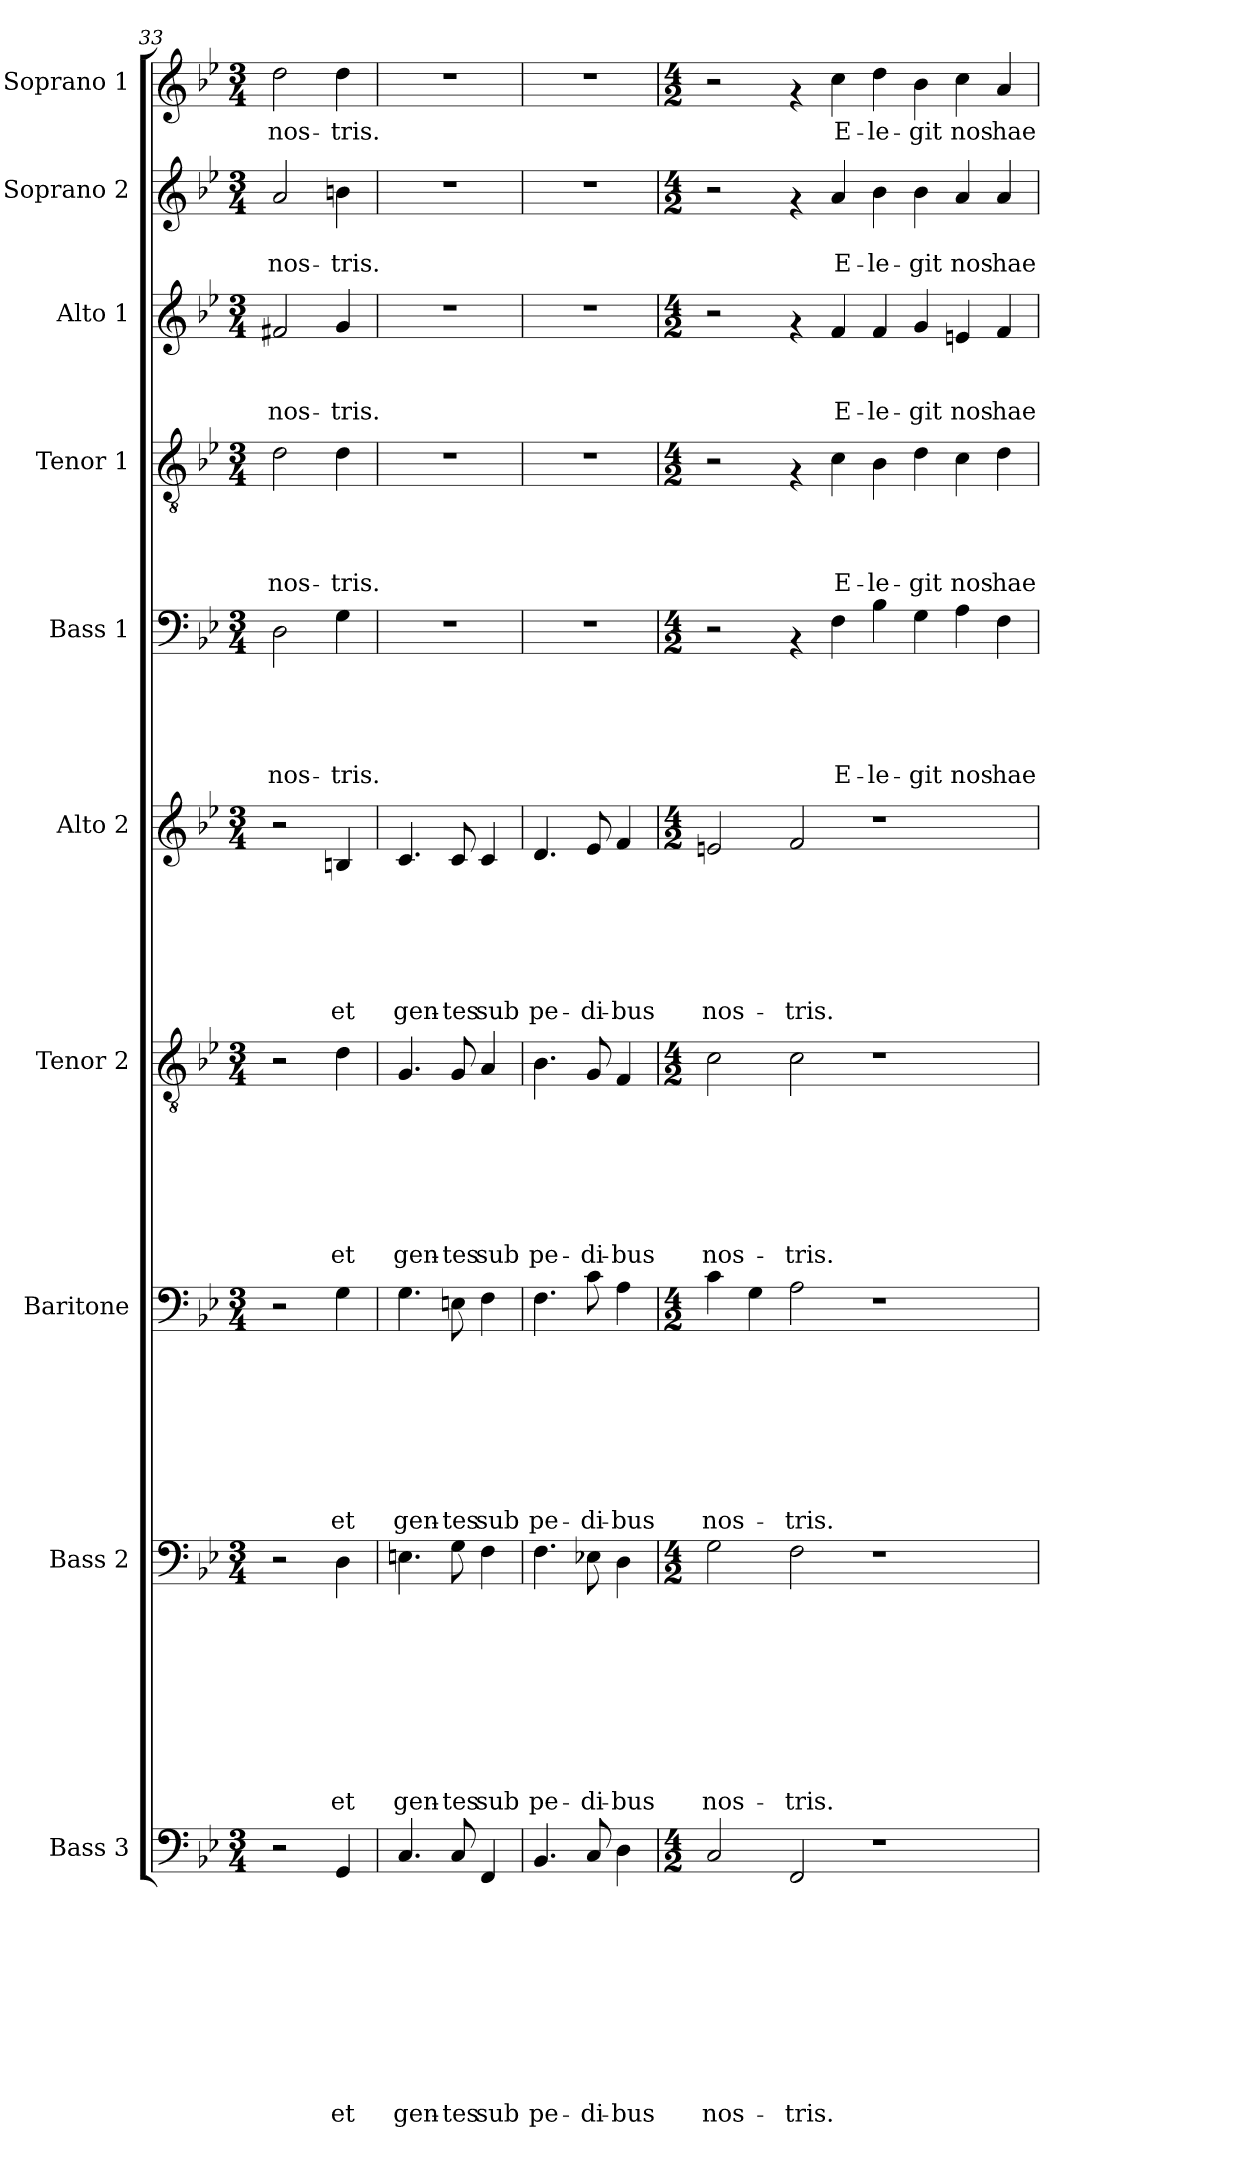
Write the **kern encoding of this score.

**kern	**text	**text	**text	**text	**text	**text	**text	**text	**text	**text	**kern	**text	**text	**text	**text	**text	**text	**text	**text	**text	**kern	**text	**text	**text	**text	**text	**text	**text	**text	**kern	**text	**text	**text	**text	**text	**text	**text	**kern	**text	**text	**text	**text	**text	**text	**kern	**text	**text	**text	**text	**text	**kern	**text	**text	**text	**text	**kern	**text	**text	**text	**kern	**text	**text	**kern	**text
*part10	*part10	*part10	*part10	*part10	*part10	*part10	*part10	*part10	*part10	*part10	*part9	*part9	*part9	*part9	*part9	*part9	*part9	*part9	*part9	*part9	*part8	*part8	*part8	*part8	*part8	*part8	*part8	*part8	*part8	*part7	*part7	*part7	*part7	*part7	*part7	*part7	*part7	*part6	*part6	*part6	*part6	*part6	*part6	*part6	*part5	*part5	*part5	*part5	*part5	*part5	*part4	*part4	*part4	*part4	*part4	*part3	*part3	*part3	*part3	*part2	*part2	*part2	*part1	*part1
*staff10	*staff10	*staff10	*staff10	*staff10	*staff10	*staff10	*staff10	*staff10	*staff10	*staff10	*staff9	*staff9	*staff9	*staff9	*staff9	*staff9	*staff9	*staff9	*staff9	*staff9	*staff8	*staff8	*staff8	*staff8	*staff8	*staff8	*staff8	*staff8	*staff8	*staff7	*staff7	*staff7	*staff7	*staff7	*staff7	*staff7	*staff7	*staff6	*staff6	*staff6	*staff6	*staff6	*staff6	*staff6	*staff5	*staff5	*staff5	*staff5	*staff5	*staff5	*staff4	*staff4	*staff4	*staff4	*staff4	*staff3	*staff3	*staff3	*staff3	*staff2	*staff2	*staff2	*staff1	*staff1
*I"Bass 3	*	*	*	*	*	*	*	*	*	*	*I"Bass 2	*	*	*	*	*	*	*	*	*	*I"Baritone	*	*	*	*	*	*	*	*	*I"Tenor 2	*	*	*	*	*	*	*	*I"Alto 2	*	*	*	*	*	*	*I"Bass 1	*	*	*	*	*	*I"Tenor 1	*	*	*	*	*I"Alto 1	*	*	*	*I"Soprano 2	*	*	*I"Soprano 1	*
*I'B.	*	*	*	*	*	*	*	*	*	*	*I'B.	*	*	*	*	*	*	*	*	*	*I'Bar.	*	*	*	*	*	*	*	*	*I'T.	*	*	*	*	*	*	*	*I'A.	*	*	*	*	*	*	*I'B.	*	*	*	*	*	*I'T.	*	*	*	*	*I'A.	*	*	*	*I'S.	*	*	*I'S.	*
*clefF4	*	*	*	*	*	*	*	*	*	*	*clefF4	*	*	*	*	*	*	*	*	*	*clefF4	*	*	*	*	*	*	*	*	*clefGv2	*	*	*	*	*	*	*	*clefG2	*	*	*	*	*	*	*clefF4	*	*	*	*	*	*clefGv2	*	*	*	*	*clefG2	*	*	*	*clefG2	*	*	*clefG2	*
*k[b-e-]	*	*	*	*	*	*	*	*	*	*	*k[b-e-]	*	*	*	*	*	*	*	*	*	*k[b-e-]	*	*	*	*	*	*	*	*	*k[b-e-]	*	*	*	*	*	*	*	*k[b-e-]	*	*	*	*	*	*	*k[b-e-]	*	*	*	*	*	*k[b-e-]	*	*	*	*	*k[b-e-]	*	*	*	*k[b-e-]	*	*	*k[b-e-]	*
*B-:	*	*	*	*	*	*	*	*	*	*	*B-:	*	*	*	*	*	*	*	*	*	*B-:	*	*	*	*	*	*	*	*	*B-:	*	*	*	*	*	*	*	*B-:	*	*	*	*	*	*	*B-:	*	*	*	*	*	*B-:	*	*	*	*	*B-:	*	*	*	*B-:	*	*	*B-:	*
*M3/4	*	*	*	*	*	*	*	*	*	*	*M3/4	*	*	*	*	*	*	*	*	*	*M3/4	*	*	*	*	*	*	*	*	*M3/4	*	*	*	*	*	*	*	*M3/4	*	*	*	*	*	*	*M3/4	*	*	*	*	*	*M3/4	*	*	*	*	*M3/4	*	*	*	*M3/4	*	*	*M3/4	*
=33	=33	=33	=33	=33	=33	=33	=33	=33	=33	=33	=33	=33	=33	=33	=33	=33	=33	=33	=33	=33	=33	=33	=33	=33	=33	=33	=33	=33	=33	=33	=33	=33	=33	=33	=33	=33	=33	=33	=33	=33	=33	=33	=33	=33	=33	=33	=33	=33	=33	=33	=33	=33	=33	=33	=33	=33	=33	=33	=33	=33	=33	=33	=33	=33
!	!	!	!	!	!	!	!	!	!	!	!	!	!	!	!	!	!	!	!	!	!	!	!	!	!	!	!	!	!	!	!	!	!	!	!	!	!	!	!	!	!	!	!	!	!	!	!	!	!	!LO:LY:b	!	!	!	!	!LO:LY:b	!	!	!	!LO:LY:b	!	!	!LO:LY:b	!	!LO:LY:b
2r	.	.	.	.	.	.	.	.	.	.	2r	.	.	.	.	.	.	.	.	.	2r	.	.	.	.	.	.	.	.	2r	.	.	.	.	.	.	.	2r	.	.	.	.	.	.	2D\	.	.	.	.	nos-	2d\	.	.	.	nos-	2f#X/	.	.	nos-	2a/	.	nos-	2dd\	nos-
!	!	!	!	!	!	!	!	!	!	!LO:LY:b	!	!	!	!	!	!	!	!	!	!LO:LY:b	!	!	!	!	!	!	!	!	!LO:LY:b	!	!	!	!	!	!	!	!LO:LY:b	!	!	!	!	!	!	!LO:LY:b	!	!	!	!	!	!LO:LY:b	!	!	!	!	!LO:LY:b	!	!	!	!LO:LY:b	!	!	!LO:LY:b	!	!LO:LY:b
4GG/	.	.	.	.	.	.	.	.	.	et	4D\	.	.	.	.	.	.	.	.	et	4G\	.	.	.	.	.	.	.	et	4d\	.	.	.	.	.	.	et	4Bn/	.	.	.	.	.	et	4G\	.	.	.	.	-tris.	4d\	.	.	.	-tris.	4g/	.	.	-tris.	4bn\	.	-tris.	4dd\	-tris.
=34	=34	=34	=34	=34	=34	=34	=34	=34	=34	=34	=34	=34	=34	=34	=34	=34	=34	=34	=34	=34	=34	=34	=34	=34	=34	=34	=34	=34	=34	=34	=34	=34	=34	=34	=34	=34	=34	=34	=34	=34	=34	=34	=34	=34	=34	=34	=34	=34	=34	=34	=34	=34	=34	=34	=34	=34	=34	=34	=34	=34	=34	=34	=34	=34
!	!	!	!	!	!	!	!	!	!	!LO:LY:b	!	!	!	!	!	!	!	!	!	!LO:LY:b	!	!	!	!	!	!	!	!	!LO:LY:b	!	!	!	!	!	!	!	!LO:LY:b	!	!	!	!	!	!	!LO:LY:b	!	!	!	!	!	!	!	!	!	!	!	!	!	!	!	!	!	!	!	!
4.C/	.	.	.	.	.	.	.	.	.	gen-	4.En\	.	.	.	.	.	.	.	.	gen-	4.G\	.	.	.	.	.	.	.	gen-	4.G/	.	.	.	.	.	.	gen-	4.c/	.	.	.	.	.	gen-	2.r	.	.	.	.	.	2.r	.	.	.	.	2.r	.	.	.	2.r	.	.	2.r	.
!	!	!	!	!	!	!	!	!	!	!LO:LY:b	!	!	!	!	!	!	!	!	!	!LO:LY:b	!	!	!	!	!	!	!	!	!LO:LY:b	!	!	!	!	!	!	!	!LO:LY:b	!	!	!	!	!	!	!LO:LY:b	!	!	!	!	!	!	!	!	!	!	!	!	!	!	!	!	!	!	!	!
8C/	.	.	.	.	.	.	.	.	.	-tes	8G\	.	.	.	.	.	.	.	.	-tes	8En\	.	.	.	.	.	.	.	-tes	8G/	.	.	.	.	.	.	-tes	8c/	.	.	.	.	.	-tes	.	.	.	.	.	.	.	.	.	.	.	.	.	.	.	.	.	.	.	.
!	!	!	!	!	!	!	!	!	!	!LO:LY:b	!	!	!	!	!	!	!	!	!	!LO:LY:b	!	!	!	!	!	!	!	!	!LO:LY:b	!	!	!	!	!	!	!	!LO:LY:b	!	!	!	!	!	!	!LO:LY:b	!	!	!	!	!	!	!	!	!	!	!	!	!	!	!	!	!	!	!	!
4FF/	.	.	.	.	.	.	.	.	.	sub	4F\	.	.	.	.	.	.	.	.	sub	4F\	.	.	.	.	.	.	.	sub	4A/	.	.	.	.	.	.	sub	4c/	.	.	.	.	.	sub	.	.	.	.	.	.	.	.	.	.	.	.	.	.	.	.	.	.	.	.
=35	=35	=35	=35	=35	=35	=35	=35	=35	=35	=35	=35	=35	=35	=35	=35	=35	=35	=35	=35	=35	=35	=35	=35	=35	=35	=35	=35	=35	=35	=35	=35	=35	=35	=35	=35	=35	=35	=35	=35	=35	=35	=35	=35	=35	=35	=35	=35	=35	=35	=35	=35	=35	=35	=35	=35	=35	=35	=35	=35	=35	=35	=35	=35	=35
!	!	!	!	!	!	!	!	!	!	!LO:LY:b	!	!	!	!	!	!	!	!	!	!LO:LY:b	!	!	!	!	!	!	!	!	!LO:LY:b	!	!	!	!	!	!	!	!LO:LY:b	!	!	!	!	!	!	!LO:LY:b	!	!	!	!	!	!	!	!	!	!	!	!	!	!	!	!	!	!	!	!
4.BB-/	.	.	.	.	.	.	.	.	.	pe-	4.F\	.	.	.	.	.	.	.	.	pe-	4.F\	.	.	.	.	.	.	.	pe-	4.B-\	.	.	.	.	.	.	pe-	4.d/	.	.	.	.	.	pe-	2.r	.	.	.	.	.	2.r	.	.	.	.	2.r	.	.	.	2.r	.	.	2.r	.
!	!	!	!	!	!	!	!	!	!	!LO:LY:b	!	!	!	!	!	!	!	!	!	!LO:LY:b	!	!	!	!	!	!	!	!	!LO:LY:b	!	!	!	!	!	!	!	!LO:LY:b	!	!	!	!	!	!	!LO:LY:b	!	!	!	!	!	!	!	!	!	!	!	!	!	!	!	!	!	!	!	!
8C/	.	.	.	.	.	.	.	.	.	-di-	8E-X\	.	.	.	.	.	.	.	.	-di-	8c\	.	.	.	.	.	.	.	-di-	8G/	.	.	.	.	.	.	-di-	8e-/	.	.	.	.	.	-di-	.	.	.	.	.	.	.	.	.	.	.	.	.	.	.	.	.	.	.	.
!	!	!	!	!	!	!	!	!	!	!LO:LY:b	!	!	!	!	!	!	!	!	!	!LO:LY:b	!	!	!	!	!	!	!	!	!LO:LY:b	!	!	!	!	!	!	!	!LO:LY:b	!	!	!	!	!	!	!LO:LY:b	!	!	!	!	!	!	!	!	!	!	!	!	!	!	!	!	!	!	!	!
4D\	.	.	.	.	.	.	.	.	.	-bus	4D\	.	.	.	.	.	.	.	.	-bus	4A\	.	.	.	.	.	.	.	-bus	4F/	.	.	.	.	.	.	-bus	4f/	.	.	.	.	.	-bus	.	.	.	.	.	.	.	.	.	.	.	.	.	.	.	.	.	.	.	.
=36	=36	=36	=36	=36	=36	=36	=36	=36	=36	=36	=36	=36	=36	=36	=36	=36	=36	=36	=36	=36	=36	=36	=36	=36	=36	=36	=36	=36	=36	=36	=36	=36	=36	=36	=36	=36	=36	=36	=36	=36	=36	=36	=36	=36	=36	=36	=36	=36	=36	=36	=36	=36	=36	=36	=36	=36	=36	=36	=36	=36	=36	=36	=36	=36
*M4/2	*	*	*	*	*	*	*	*	*	*	*M4/2	*	*	*	*	*	*	*	*	*	*M4/2	*	*	*	*	*	*	*	*	*M4/2	*	*	*	*	*	*	*	*M4/2	*	*	*	*	*	*	*M4/2	*	*	*	*	*	*M4/2	*	*	*	*	*M4/2	*	*	*	*M4/2	*	*	*M4/2	*
!	!	!	!	!	!	!	!	!	!	!LO:LY:b	!	!	!	!	!	!	!	!	!	!LO:LY:b	!	!	!	!	!	!	!	!	!LO:LY:b	!	!	!	!	!	!	!	!LO:LY:b	!	!	!	!	!	!	!LO:LY:b	!	!	!	!	!	!	!	!	!	!	!	!	!	!	!	!	!	!	!	!
2C/	.	.	.	.	.	.	.	.	.	nos-	2G\	.	.	.	.	.	.	.	.	nos-	4c\	.	.	.	.	.	.	.	nos-	2c\	.	.	.	.	.	.	nos-	2en/	.	.	.	.	.	nos-	2r	.	.	.	.	.	2r	.	.	.	.	2r	.	.	.	2r	.	.	2r	.
.	.	.	.	.	.	.	.	.	.	.	.	.	.	.	.	.	.	.	.	.	4G\	.	.	.	.	.	.	.	.	.	.	.	.	.	.	.	.	.	.	.	.	.	.	.	.	.	.	.	.	.	.	.	.	.	.	.	.	.	.	.	.	.	.	.
!	!	!	!	!	!	!	!	!	!	!LO:LY:b	!	!	!	!	!	!	!	!	!	!LO:LY:b	!	!	!	!	!	!	!	!	!LO:LY:b	!	!	!	!	!	!	!	!LO:LY:b	!	!	!	!	!	!	!LO:LY:b	!	!	!	!	!	!	!	!	!	!	!	!	!	!	!	!	!	!	!	!
2FF/	.	.	.	.	.	.	.	.	.	-tris.	2F\	.	.	.	.	.	.	.	.	-tris.	2A\	.	.	.	.	.	.	.	-tris.	2c\	.	.	.	.	.	.	-tris.	2f/	.	.	.	.	.	-tris.	4rAA	.	.	.	.	.	4rF	.	.	.	.	4rf	.	.	.	4rf	.	.	4rf	.
!	!	!	!	!	!	!	!	!	!	!	!	!	!	!	!	!	!	!	!	!	!	!	!	!	!	!	!	!	!	!	!	!	!	!	!	!	!	!	!	!	!	!	!	!	!	!	!	!	!	!LO:LY:b	!	!	!	!	!LO:LY:b	!	!	!	!LO:LY:b	!	!	!LO:LY:b	!	!LO:LY:b
.	.	.	.	.	.	.	.	.	.	.	.	.	.	.	.	.	.	.	.	.	.	.	.	.	.	.	.	.	.	.	.	.	.	.	.	.	.	.	.	.	.	.	.	.	4F\	.	.	.	.	E-	4c\	.	.	.	E-	4f/	.	.	E-	4a/	.	E-	4cc\	E-
!	!	!	!	!	!	!	!	!	!	!	!	!	!	!	!	!	!	!	!	!	!	!	!	!	!	!	!	!	!	!	!	!	!	!	!	!	!	!	!	!	!	!	!	!	!	!	!	!	!	!LO:LY:b	!	!	!	!	!LO:LY:b	!	!	!	!LO:LY:b	!	!	!LO:LY:b	!	!LO:LY:b
1r	.	.	.	.	.	.	.	.	.	.	1r	.	.	.	.	.	.	.	.	.	1r	.	.	.	.	.	.	.	.	1r	.	.	.	.	.	.	.	1r	.	.	.	.	.	.	4B-\	.	.	.	.	-le-	4B-\	.	.	.	-le-	4f/	.	.	-le-	4b-\	.	-le-	4dd\	-le-
!	!	!	!	!	!	!	!	!	!	!	!	!	!	!	!	!	!	!	!	!	!	!	!	!	!	!	!	!	!	!	!	!	!	!	!	!	!	!	!	!	!	!	!	!	!	!	!	!	!	!LO:LY:b	!	!	!	!	!LO:LY:b	!	!	!	!LO:LY:b	!	!	!LO:LY:b	!	!LO:LY:b
.	.	.	.	.	.	.	.	.	.	.	.	.	.	.	.	.	.	.	.	.	.	.	.	.	.	.	.	.	.	.	.	.	.	.	.	.	.	.	.	.	.	.	.	.	4G\	.	.	.	.	-git	4d\	.	.	.	-git	4g/	.	.	-git	4b-\	.	-git	4b-\	-git
!	!	!	!	!	!	!	!	!	!	!	!	!	!	!	!	!	!	!	!	!	!	!	!	!	!	!	!	!	!	!	!	!	!	!	!	!	!	!	!	!	!	!	!	!	!	!	!	!	!	!LO:LY:b	!	!	!	!	!LO:LY:b	!	!	!	!LO:LY:b	!	!	!LO:LY:b	!	!LO:LY:b
.	.	.	.	.	.	.	.	.	.	.	.	.	.	.	.	.	.	.	.	.	.	.	.	.	.	.	.	.	.	.	.	.	.	.	.	.	.	.	.	.	.	.	.	.	4A\	.	.	.	.	nos	4c\	.	.	.	nos	4en/	.	.	nos	4a/	.	nos	4cc\	nos
!	!	!	!	!	!	!	!	!	!	!	!	!	!	!	!	!	!	!	!	!	!	!	!	!	!	!	!	!	!	!	!	!	!	!	!	!	!	!	!	!	!	!	!	!	!	!	!	!	!	!LO:LY:b	!	!	!	!	!LO:LY:b	!	!	!	!LO:LY:b	!	!	!LO:LY:b	!	!LO:LY:b
.	.	.	.	.	.	.	.	.	.	.	.	.	.	.	.	.	.	.	.	.	.	.	.	.	.	.	.	.	.	.	.	.	.	.	.	.	.	.	.	.	.	.	.	.	4F\	.	.	.	.	hae-	4d\	.	.	.	hae-	4f/	.	.	hae-	4a/	.	hae-	4a>/	hae-
=	=	=	=	=	=	=	=	=	=	=	=	=	=	=	=	=	=	=	=	=	=	=	=	=	=	=	=	=	=	=	=	=	=	=	=	=	=	=	=	=	=	=	=	=	=	=	=	=	=	=	=	=	=	=	=	=	=	=	=	=	=	=	=	=
*-	*-	*-	*-	*-	*-	*-	*-	*-	*-	*-	*-	*-	*-	*-	*-	*-	*-	*-	*-	*-	*-	*-	*-	*-	*-	*-	*-	*-	*-	*-	*-	*-	*-	*-	*-	*-	*-	*-	*-	*-	*-	*-	*-	*-	*-	*-	*-	*-	*-	*-	*-	*-	*-	*-	*-	*-	*-	*-	*-	*-	*-	*-	*-	*-
